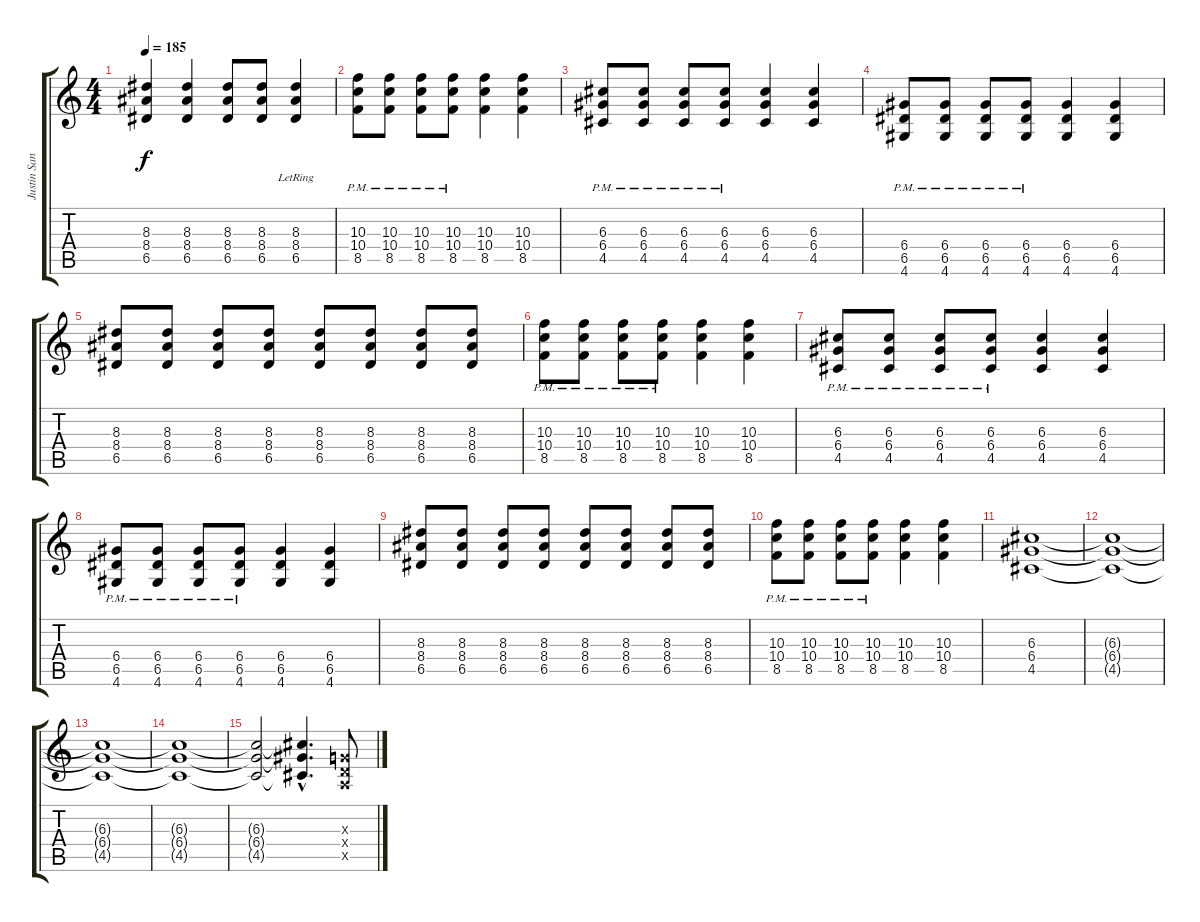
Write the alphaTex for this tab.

\track ("Justin Sane" "Justin San") {instrument distortionguitar}
\staff {score tabs}
\tuning (E4 B3 G3 D3 A2 E2) {hide}
\ts (4 4)
\tempo 185
\clef g2
\ks c
(8.3 8.4 6.5).4{dy f} (8.3 8.4 6.5).4 (8.3 8.4 6.5).8 (8.3 8.4 6.5).8 (8.3 8.4{lr} 6.5{lr}).4 |
(10.3{pm} 10.4{pm} 8.5{pm}).8 (10.3{pm} 10.4{pm} 8.5{pm}).8 (10.3{pm} 10.4{pm} 8.5{pm}).8 (10.3{pm} 10.4{pm} 8.5{pm}).8 (10.3 10.4 8.5).4 (10.3 10.4 8.5).4 |
(6.3{pm} 6.4{pm} 4.5{pm}).8 (6.3{pm} 6.4{pm} 4.5{pm}).8 (6.3{pm} 6.4{pm} 4.5{pm}).8 (6.3{pm} 6.4{pm} 4.5{pm}).8 (6.3 6.4 4.5).4 (6.3 6.4 4.5).4 |
(6.4{pm} 6.5{pm} 4.6{pm}).8 (6.4{pm} 6.5{pm} 4.6{pm}).8 (6.4{pm} 6.5{pm} 4.6{pm}).8 (6.4{pm} 6.5{pm} 4.6{pm}).8 (6.4 6.5 4.6).4 (6.4 6.5 4.6).4 |
(8.3 8.4 6.5).8 (8.3 8.4 6.5).8 (8.3 8.4 6.5).8 (8.3 8.4 6.5).8 (8.3 8.4 6.5).8 (8.3 8.4 6.5).8 (8.3 8.4 6.5).8 (8.3 8.4 6.5).8 |
(10.3{pm} 10.4{pm} 8.5{pm}).8 (10.3{pm} 10.4{pm} 8.5{pm}).8 (10.3{pm} 10.4{pm} 8.5{pm}).8 (10.3{pm} 10.4{pm} 8.5{pm}).8 (10.3 10.4 8.5).4 (10.3 10.4 8.5).4 |
(6.3{pm} 6.4{pm} 4.5{pm}).8 (6.3{pm} 6.4{pm} 4.5{pm}).8 (6.3{pm} 6.4{pm} 4.5{pm}).8 (6.3{pm} 6.4{pm} 4.5{pm}).8 (6.3 6.4 4.5).4 (6.3 6.4 4.5).4 |
(6.4{pm} 6.5{pm} 4.6{pm}).8 (6.4{pm} 6.5{pm} 4.6{pm}).8 (6.4{pm} 6.5{pm} 4.6{pm}).8 (6.4{pm} 6.5{pm} 4.6{pm}).8 (6.4 6.5 4.6).4 (6.4 6.5 4.6).4 |
(8.3 8.4 6.5).8 (8.3 8.4 6.5).8 (8.3 8.4 6.5).8 (8.3 8.4 6.5).8 (8.3 8.4 6.5).8 (8.3 8.4 6.5).8 (8.3 8.4 6.5).8 (8.3 8.4 6.5).8 |
(10.3{pm} 10.4{pm} 8.5{pm}).8 (10.3{pm} 10.4{pm} 8.5{pm}).8 (10.3{pm} 10.4{pm} 8.5{pm}).8 (10.3{pm} 10.4{pm} 8.5{pm}).8 (10.3 10.4 8.5).4 (10.3 10.4 8.5).4 |
(6.3 6.4 4.5).1 |
(6.3{t} 6.4{t} 4.5{t}).1 |
(6.3{t} 6.4{t} 4.5{t}).1{volume 10} |
(6.3{t} 6.4{t} 4.5{t}).1 |
(6.3{t} 6.4{t} 4.5{t}).2 (6.3{hac t} 6.4{hac t} 4.5{hac t}).4{d} (0.3{x} 0.4{x} 0.5{x}).8
